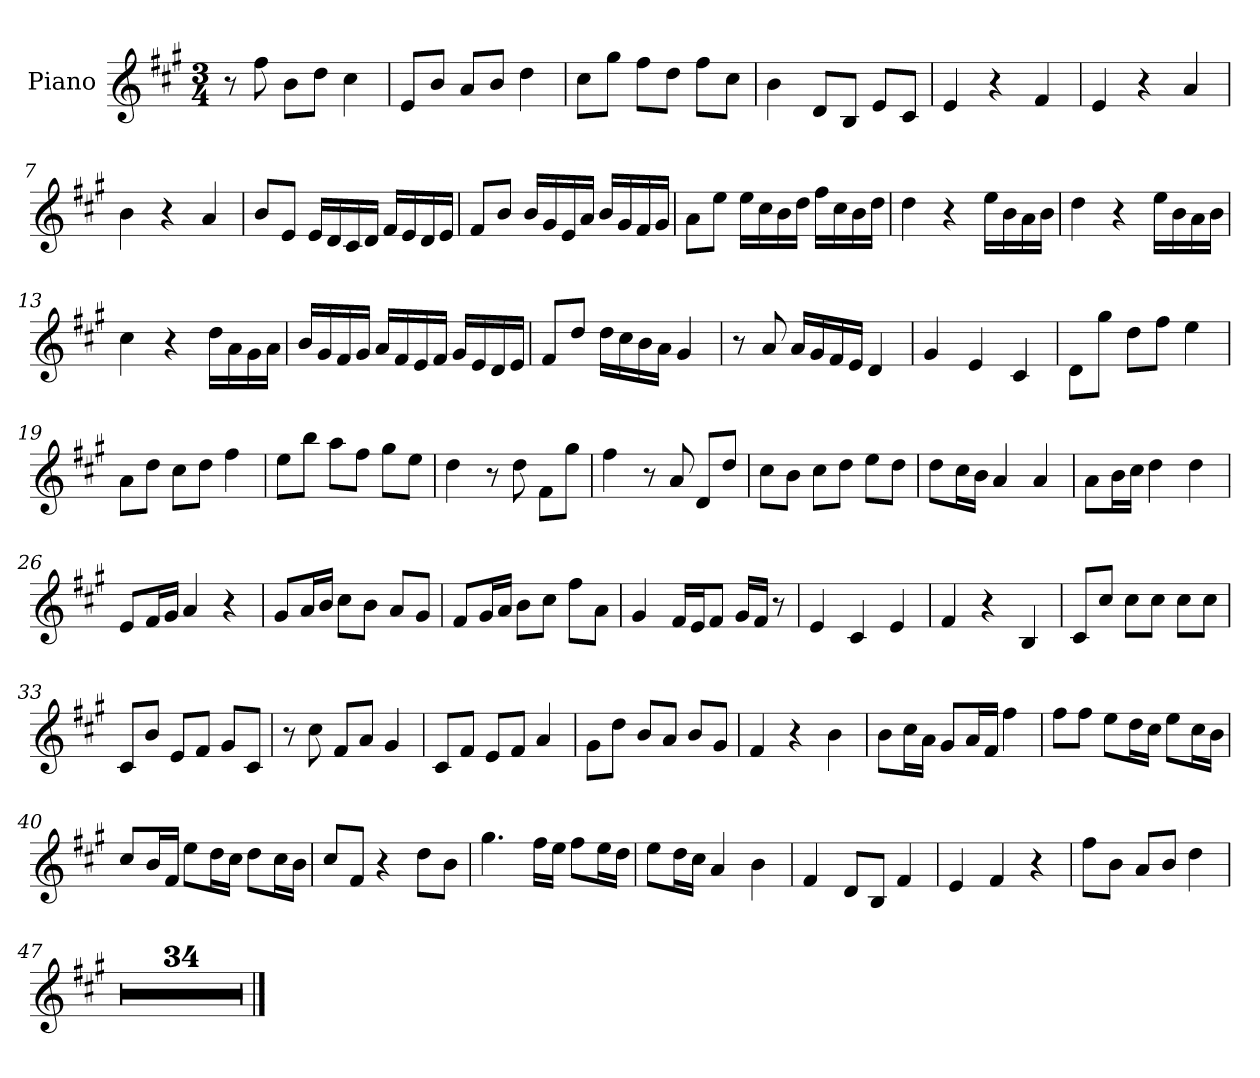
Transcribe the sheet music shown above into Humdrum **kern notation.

**kern
*part1
*staff1
*I"Piano
*I'Pno.
*clefG2
*k[f#c#g#]
*M3/4
=1
8r
8ff#\
8b\L
8dd\J
4cc#\
=2
8e/L
8b/J
8a/L
8b/J
4dd\
=3
8cc#\L
8gg#\J
8ff#\L
8dd\J
8ff#\L
8cc#\J
=4
4b\
8d/L
8B/J
8e/L
8c#/J
=5
4e/
4r
4f#/
=6
4e/
4r
4a/
=7
4b\
4r
4a/
!!LO:LB:g=z
=8
8b/L
8e/J
16e/LL
16d/
16c#/
16d/JJ
16f#/LL
16e/
16d/
16e/JJ
=9
8f#/L
8b/J
16b/LL
16g#/
16e/
16a/JJ
16b/LL
16g#/
16f#/
16g#/JJ
=10
8a\L
8ee\J
16ee\LL
16cc#\
16b\
16dd\JJ
16ff#\LL
16cc#\
16b\
16dd\JJ
=11
4dd\
4r
16ee\LL
16b\
16a\
16b\JJ
=12
4dd\
4r
16ee\LL
16b\
16a\
16b\JJ
!!LO:LB:g=z
=13
4cc#\
4r
16dd\LL
16a\
16g#\
16a\JJ
=14
16b/LL
16g#/
16f#/
16g#/JJ
16a/LL
16f#/
16e/
16f#/JJ
16g#/LL
16e/
16d/
16e/JJ
=15
8f#/L
8dd/J
16dd\LL
16cc#\
16b\
16a\JJ
4g#/
=16
8r
8a/
16a/LL
16g#/
16f#/
16e/JJ
4d/
=17
4g#/
4e/
4c#/
=18
8d\L
8gg#\J
8dd\L
8ff#\J
4ee\
!!LO:LB:g=z
=19
8a\L
8dd\J
8cc#\L
8dd\J
4ff#\
=20
8ee\L
8bb\J
8aa\L
8ff#\J
8gg#\L
8ee\J
=21
4dd\
8r
8dd\
8f#\L
8gg#\J
=22
4ff#\
8r
8a/
8d/L
8dd/J
=23
8cc#\L
8b\J
8cc#\L
8dd\J
8ee\L
8dd\J
=24
8dd\L
16cc#\L
16b\JJ
4a/
4a/
=25
8a\L
16b\L
16cc#\JJ
4dd\
4dd\
!!LO:LB:g=z
=26
8e/L
16f#/L
16g#/JJ
4a/
4r
=27
8g#/L
16a/L
16b/JJ
8cc#\L
8b\J
8a/L
8g#/J
=28
8f#/L
16g#/L
16a/JJ
8b\L
8cc#\J
8ff#\L
8a\J
=29
4g#/
16f#/LL
16e/J
8f#/J
16g#/LL
16f#/JJ
8r
=30
4e/
4c#/
4e/
=31
4f#/
4r
4B/
=32
8c#/L
8cc#/J
8cc#\L
8cc#\J
8cc#\L
8cc#\J
!!LO:LB:g=z
=33
8c#/L
8b/J
8e/L
8f#/J
8g#/L
8c#/J
=34
8r
8cc#\
8f#/L
8a/J
4g#/
=35
8c#/L
8f#/J
8e/L
8f#/J
4a/
=36
8g#\L
8dd\J
8b/L
8a/J
8b/L
8g#/J
=37
4f#/
4r
4b\
=38
8b\L
16cc#\L
16a\JJ
8g#/L
16a/L
16f#/JJ
4ff#\
=39
8ff#\L
8ff#\J
8ee\L
16dd\L
16cc#\JJ
8ee\L
16cc#\L
16b\JJ
!!LO:LB:g=z
=40
8cc#/L
16b/L
16f#/JJ
8ee\L
16dd\L
16cc#\JJ
8dd\L
16cc#\L
16b\JJ
=41
8cc#/L
8f#/J
4r
8dd\L
8b\J
=42
4.gg#\
16ff#\LL
16ee\JJ
8ff#\L
16ee\L
16dd\JJ
=43
8ee\L
16dd\L
16cc#\JJ
4a/
4b\
=44
4f#/
8d/L
8B/J
4f#/
=45
4e/
4f#/
4r
=46
8ff#\L
8b\J
8a/L
8b/J
4dd\
!!LO:LB:g=z
=47
2.r
=48
2.r
=49
2.r
=50
2.r
=51
2.r
=52
2.r
=53
2.r
=54
2.r
=55
2.r
=56
2.r
=57
2.r
=58
2.r
=59
2.r
=60
2.r
=61
2.r
=62
2.r
=63
2.r
!!LO:LB:g=z
=64
2.r
=65
2.r
=66
2.r
=67
2.r
=68
2.r
=69
2.r
=70
2.r
=71
2.r
=72
2.r
=73
2.r
=74
2.r
=75
2.r
=76
2.r
=77
2.r
=78
2.r
=79
2.r
=80
2.r
==
*-
